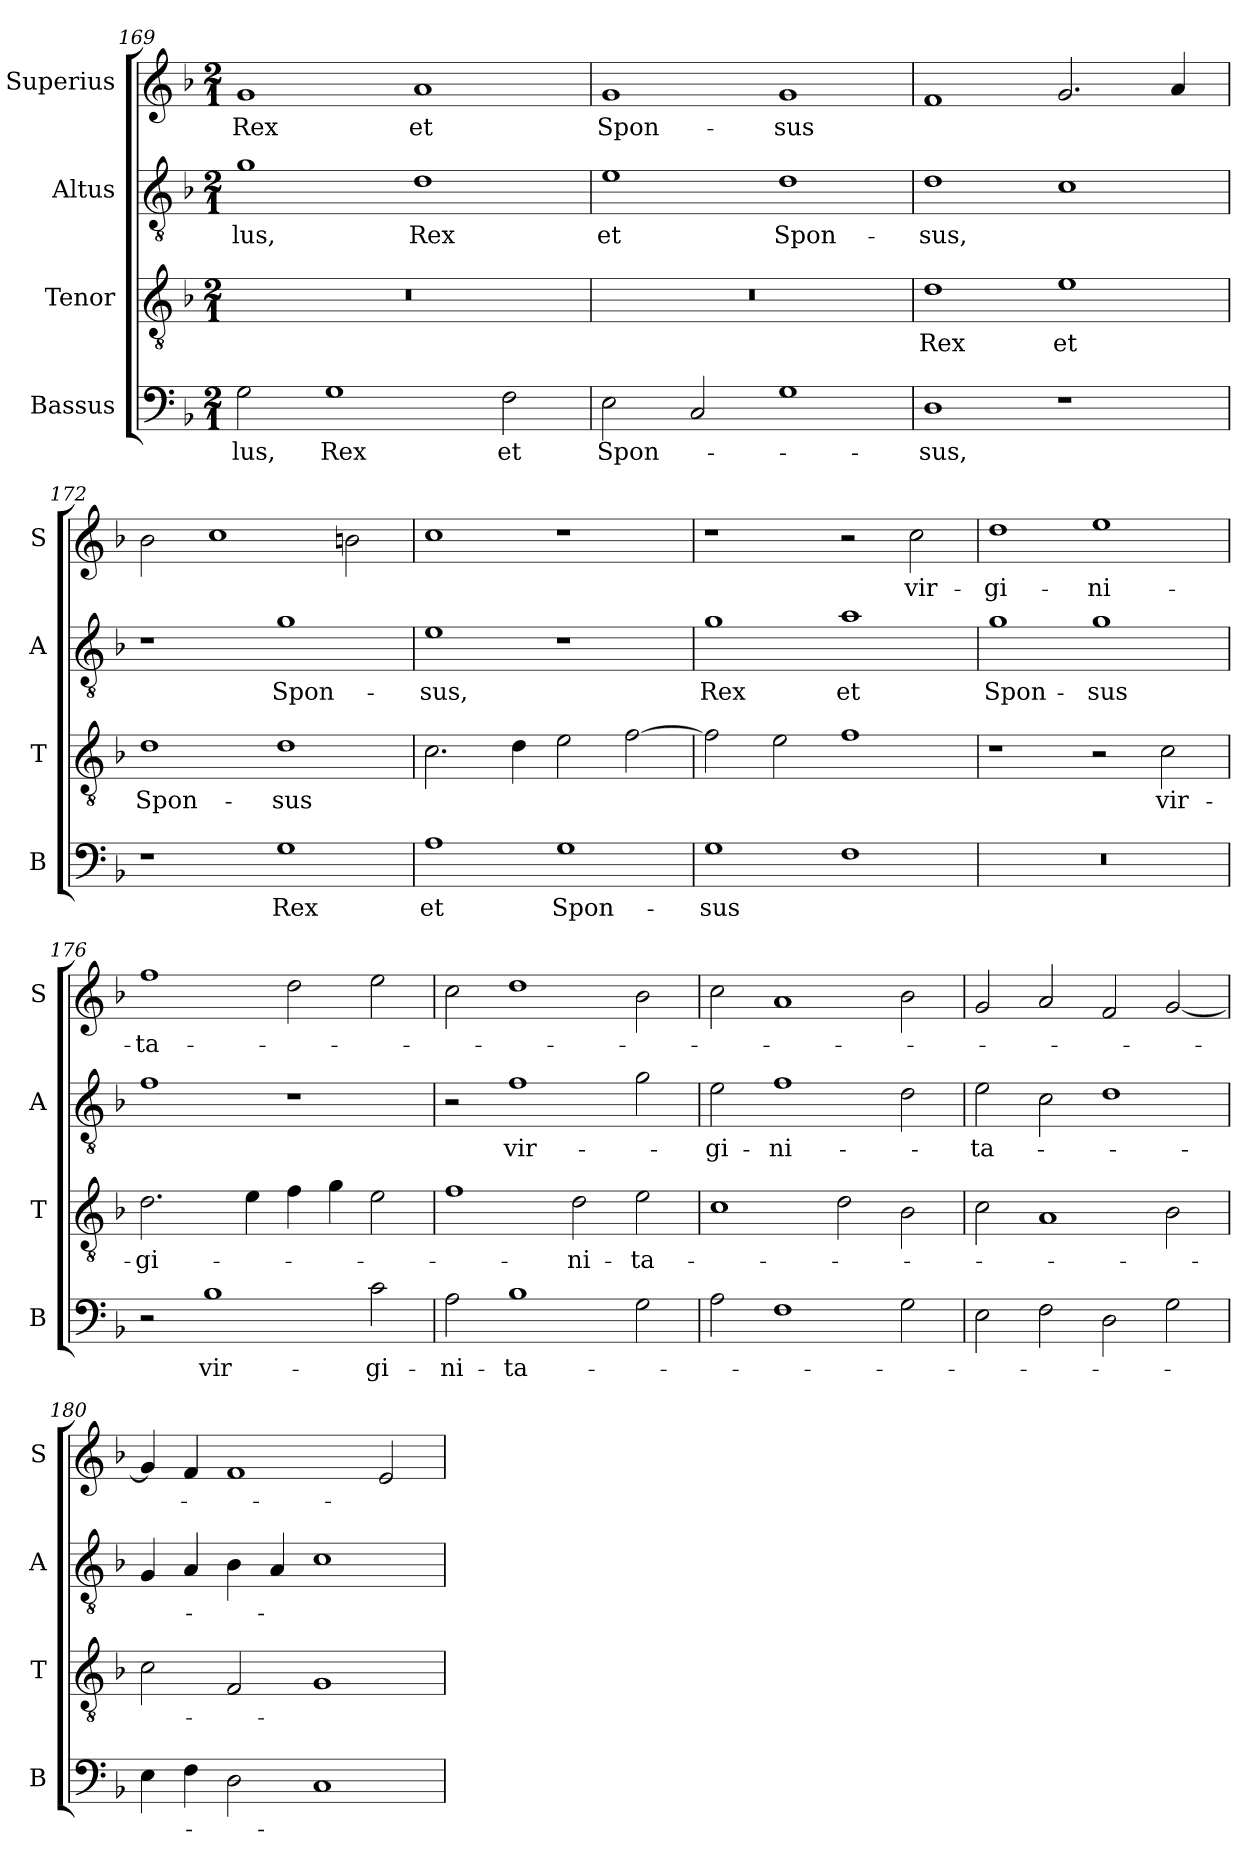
**kern	**text	**kern	**text	**kern	**text	**kern	**text
*part4	*part4	*part3	*part3	*part2	*part2	*part1	*part1
*staff4	*staff4	*staff3	*staff3	*staff2	*staff2	*staff1	*staff1
*I"Bassus	*	*I"Tenor	*	*I"Altus	*	*I"Superius	*
*I'B	*	*I'T	*	*I'A	*	*I'S	*
*clefF4	*	*clefGv2	*	*clefGv2	*	*clefG2	*
*k[b-]	*	*k[b-]	*	*k[b-]	*	*k[b-]	*
*F:	*	*F:	*	*F:	*	*F:	*
*M2/1	*	*M2/1	*	*M2/1	*	*M2/1	*
=169	=169	=169	=169	=169	=169	=169	=169
2G	-lus,	0r	.	1g	-lus,	1g	Rex
1G	Rex	.	.	.	.	.	.
.	.	.	.	1d	Rex	1a	et
2F	et	.	.	.	.	.	.
=170	=170	=170	=170	=170	=170	=170	=170
2E	Spon-	0r	.	1e	et	1g	Spon-
2C	.	.	.	.	.	.	.
1G	.	.	.	1d	Spon-	1g	-sus
=171	=171	=171	=171	=171	=171	=171	=171
1D	-sus,	1d	Rex	1d	-sus,	1f	.
1r	.	1e	et	1c	.	2.g	.
.	.	.	.	.	.	4a	.
=172	=172	=172	=172	=172	=172	=172	=172
1r	.	1d	Spon-	1r	.	2b-	.
.	.	.	.	.	.	1cc	.
1G	Rex	1d	-sus	1g	Spon-	.	.
.	.	.	.	.	.	2bn	.
=173	=173	=173	=173	=173	=173	=173	=173
1A	et	2.c	.	1e	-sus,	1cc	.
.	.	4d	.	.	.	.	.
1G	Spon-	2e	.	1r	.	1r	.
.	.	[2f	.	.	.	.	.
=174	=174	=174	=174	=174	=174	=174	=174
1G	-sus	2f]	.	1g	Rex	1r	.
.	.	2e	.	.	.	.	.
1F	.	1f	.	1a	et	2r	.
.	.	.	.	.	.	2cc	vir-
=175	=175	=175	=175	=175	=175	=175	=175
0r	.	1r	.	1g	Spon-	1dd	-gi-
.	.	2r	.	1g	-sus	1ee	-ni-
.	.	2c	vir-	.	.	.	.
=176	=176	=176	=176	=176	=176	=176	=176
2r	.	2.d	-gi-	1f	.	1ff	-ta-
1B-	vir-	.	.	.	.	.	.
.	.	4e	.	.	.	.	.
.	.	4f	.	1r	.	2dd	.
.	.	4g	.	.	.	.	.
2c	-gi-	2e	.	.	.	2ee	.
=177	=177	=177	=177	=177	=177	=177	=177
2A	-ni-	1f	.	2r	.	2cc	.
1B-	-ta-	.	.	1f	vir-	1dd	.
.	.	2d	-ni-	.	.	.	.
2G	.	2e	-ta-	2g	.	2b-	.
=178	=178	=178	=178	=178	=178	=178	=178
2A	.	1c	.	2e	-gi-	2cc	.
1F	.	.	.	1f	-ni-	1a	.
.	.	2d	.	.	.	.	.
2G	.	2B-	.	2d	.	2b-	.
=179	=179	=179	=179	=179	=179	=179	=179
2E	.	2c	.	2e	-ta-	2g	.
2F	.	1A	.	2c	.	2a	.
2D	.	.	.	1d	.	2f	.
2G	.	2B-	.	.	.	[2g	.
=180	=180	=180	=180	=180	=180	=180	=180
4E	.	2c	.	4G	.	4g]	.
4F	.	.	.	4A	.	4f	.
2D	.	2F	.	4B-	.	1f	.
.	.	.	.	4A	.	.	.
1C	.	1G	.	1c	.	.	.
.	.	.	.	.	.	2e	.
=	=	=	=	=	=	=	=
*-	*-	*-	*-	*-	*-	*-	*-
